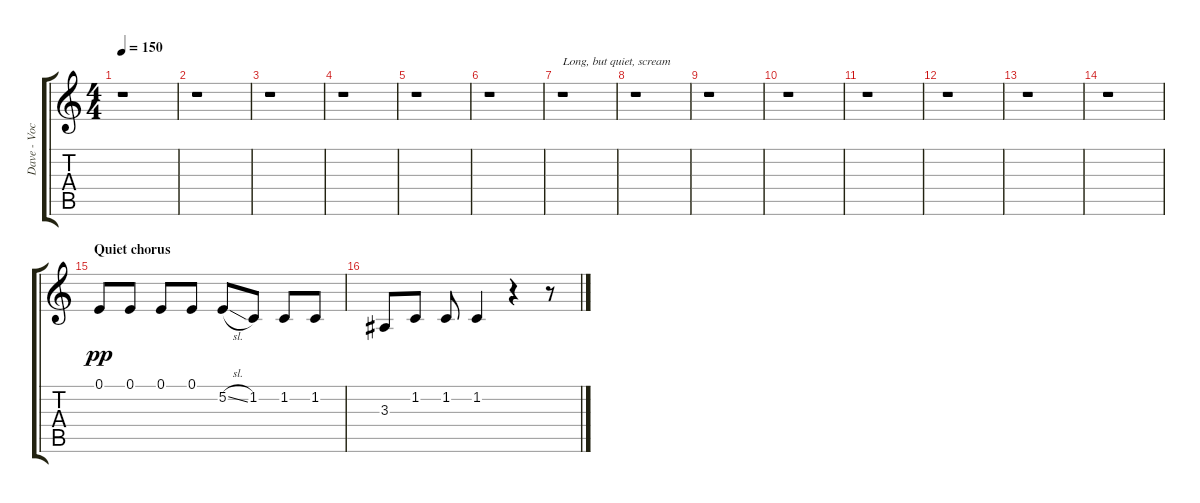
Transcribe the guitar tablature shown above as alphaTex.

\track ("Dave - Vocals" "Dave - Voc") {instrument lead5charang}
\staff {score tabs}
\tuning (E4 B3 G3 D3 A2 E2) {hide}
\ts (4 4)
\tempo 150
\clef g2
\ks c
r.1{dy f} |
r.1 |
r.1 |
r.1 |
r.1 |
r.1 |
r.1{txt "Long, but quiet, scream"} |
r.1 |
r.1 |
r.1 |
r.1 |
r.1 |
r.1 |
r.1 |
\section ("" "Quiet chorus")
0.1.8{dy pp} 0.1.8 0.1.8 0.1.8 5.2{sl}.8 1.2.8 1.2.8 1.2.8 |
3.3.8 1.2.8 1.2.8 1.2.4 r.4 r.8
